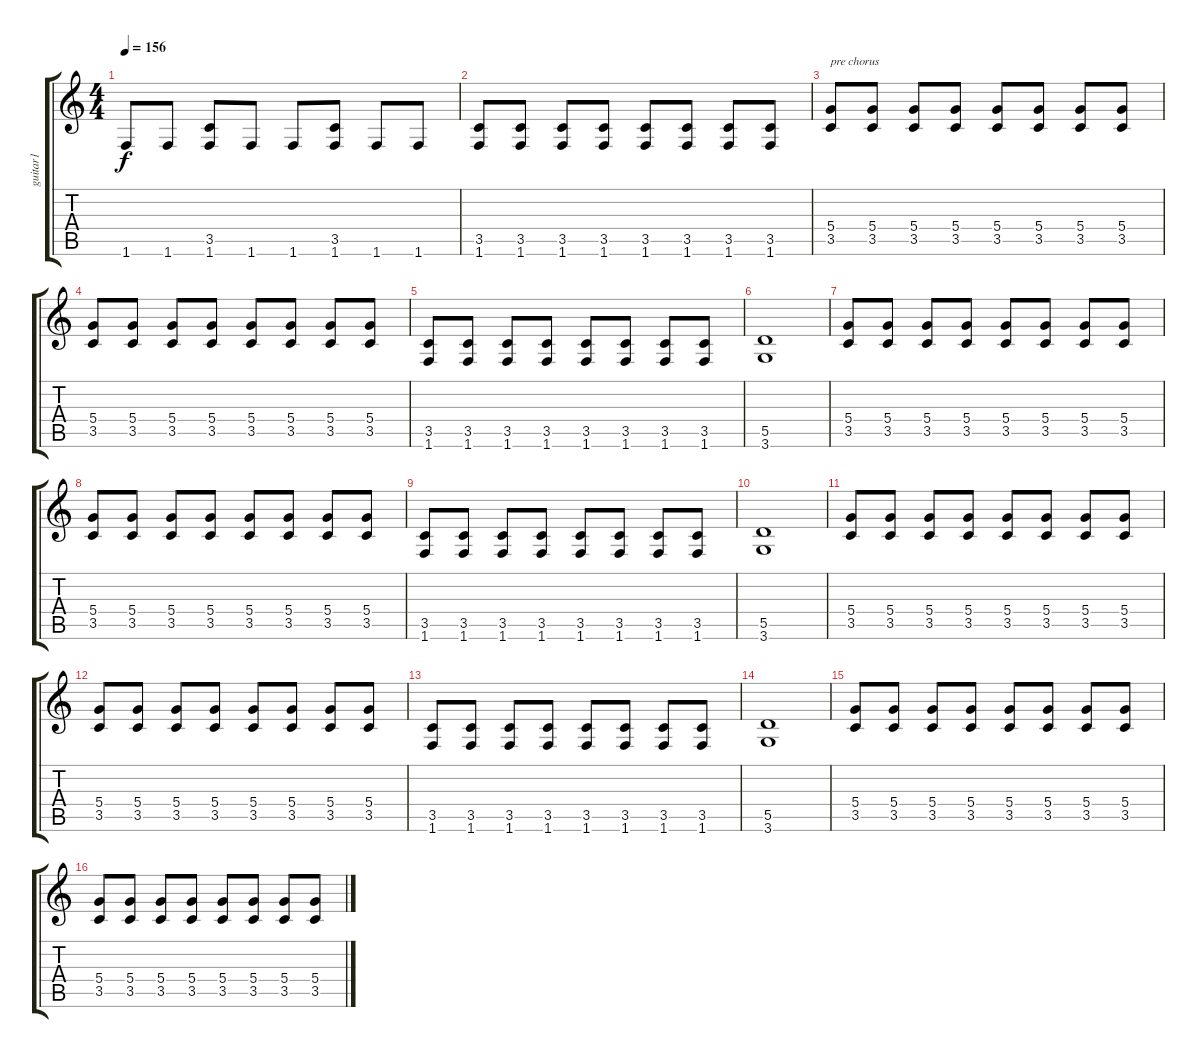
\track ("guitar1" "guitar1") {instrument overdrivenguitar}
\staff {score tabs}
\tuning (E4 B3 G3 D3 A2 E2) {hide}
\ts (4 4)
\tempo 156
\clef g2
\ks c
1.6.8{dy f} 1.6.8 (3.5 1.6).8 1.6.8 1.6.8 (3.5 1.6).8 1.6.8 1.6.8 |
(3.5 1.6).8 (3.5 1.6).8 (3.5 1.6).8 (3.5 1.6).8 (3.5 1.6).8 (3.5 1.6).8 (3.5 1.6).8 (3.5 1.6).8 |
(5.4 3.5).8{txt "pre chorus"} (5.4 3.5).8 (5.4 3.5).8 (5.4 3.5).8 (5.4 3.5).8 (5.4 3.5).8 (5.4 3.5).8 (5.4 3.5).8 |
(5.4 3.5).8 (5.4 3.5).8 (5.4 3.5).8 (5.4 3.5).8 (5.4 3.5).8 (5.4 3.5).8 (5.4 3.5).8 (5.4 3.5).8 |
(3.5 1.6).8 (3.5 1.6).8 (3.5 1.6).8 (3.5 1.6).8 (3.5 1.6).8 (3.5 1.6).8 (3.5 1.6).8 (3.5 1.6).8 |
(5.5 3.6).1 |
(5.4 3.5).8 (5.4 3.5).8 (5.4 3.5).8 (5.4 3.5).8 (5.4 3.5).8 (5.4 3.5).8 (5.4 3.5).8 (5.4 3.5).8 |
(5.4 3.5).8 (5.4 3.5).8 (5.4 3.5).8 (5.4 3.5).8 (5.4 3.5).8 (5.4 3.5).8 (5.4 3.5).8 (5.4 3.5).8 |
(3.5 1.6).8 (3.5 1.6).8 (3.5 1.6).8 (3.5 1.6).8 (3.5 1.6).8 (3.5 1.6).8 (3.5 1.6).8 (3.5 1.6).8 |
(5.5 3.6).1 |
(5.4 3.5).8 (5.4 3.5).8 (5.4 3.5).8 (5.4 3.5).8 (5.4 3.5).8 (5.4 3.5).8 (5.4 3.5).8 (5.4 3.5).8 |
(5.4 3.5).8 (5.4 3.5).8 (5.4 3.5).8 (5.4 3.5).8 (5.4 3.5).8 (5.4 3.5).8 (5.4 3.5).8 (5.4 3.5).8 |
(3.5 1.6).8 (3.5 1.6).8 (3.5 1.6).8 (3.5 1.6).8 (3.5 1.6).8 (3.5 1.6).8 (3.5 1.6).8 (3.5 1.6).8 |
(5.5 3.6).1 |
(5.4 3.5).8 (5.4 3.5).8 (5.4 3.5).8 (5.4 3.5).8 (5.4 3.5).8 (5.4 3.5).8 (5.4 3.5).8 (5.4 3.5).8 |
(5.4 3.5).8 (5.4 3.5).8 (5.4 3.5).8 (5.4 3.5).8 (5.4 3.5).8 (5.4 3.5).8 (5.4 3.5).8 (5.4 3.5).8
